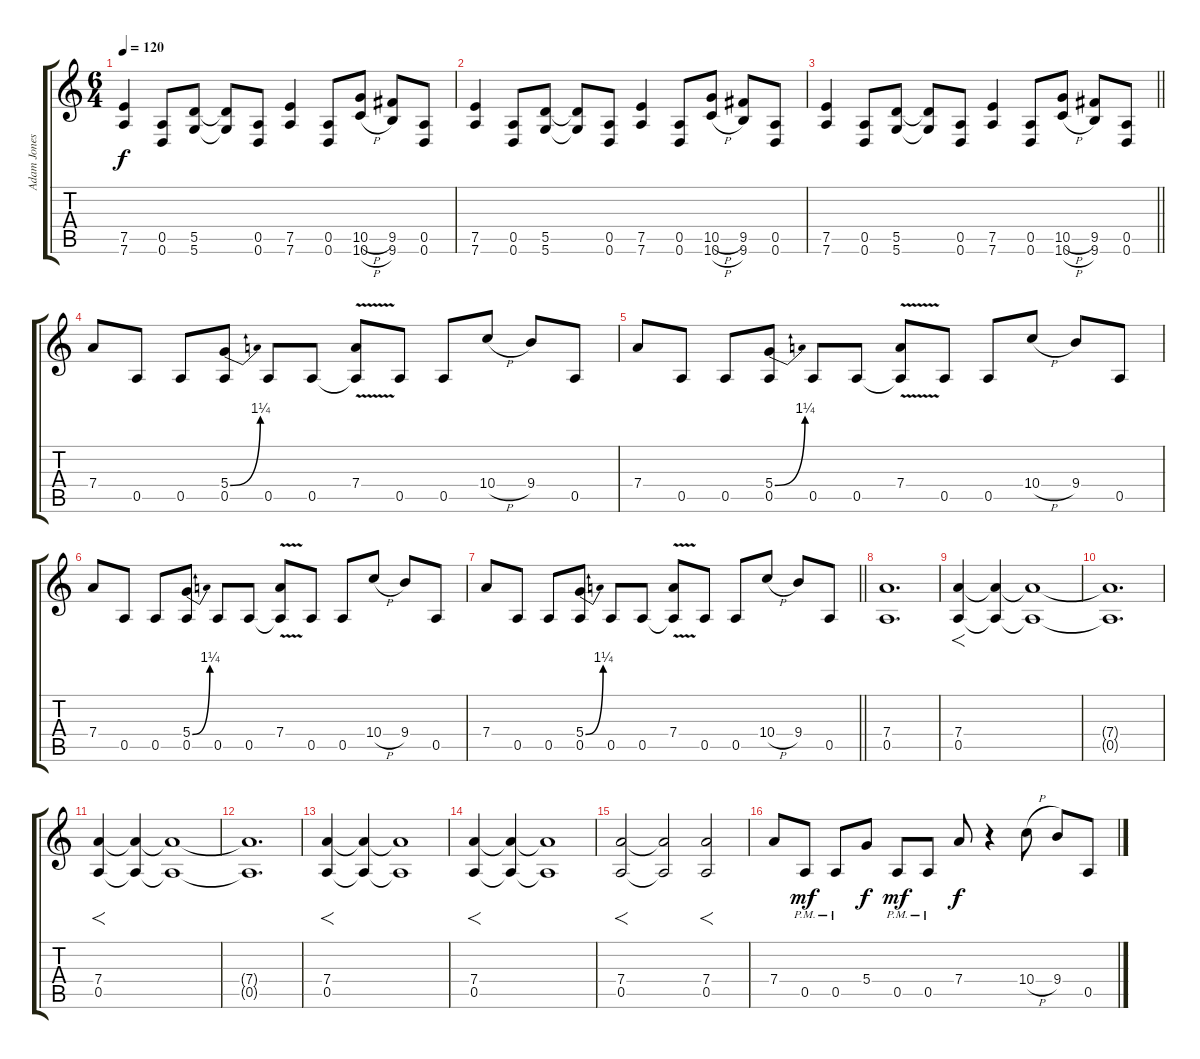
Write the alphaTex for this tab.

\track ("Adam Jones" "Adam Jones") {instrument overdrivenguitar}
\staff {score tabs}
\tuning (E4 B3 G3 D3 A2 D2) {hide}
\ts (6 4)
\tempo 120
\clef g2
\ks c
(7.5 7.6).4{dy f} (0.5 0.6).8 (5.5 5.6).8 (5.5{t} 5.6{t}).8 (0.5 0.6).8 (7.5 7.6).4 (0.5 0.6).8 (10.5{h} 10.6{h}).8 (9.5 9.6).8 (0.5 0.6).8 |
(7.5 7.6).4 (0.5 0.6).8 (5.5 5.6).8 (5.5{t} 5.6{t}).8 (0.5 0.6).8 (7.5 7.6).4 (0.5 0.6).8 (10.5{h} 10.6{h}).8 (9.5 9.6).8 (0.5 0.6).8 |
\barLineRight lightlight
(7.5 7.6).4 (0.5 0.6).8 (5.5 5.6).8 (5.5{t} 5.6{t}).8 (0.5 0.6).8 (7.5 7.6).4 (0.5 0.6).8 (10.5{h} 10.6{h}).8 (9.5 9.6).8 (0.5 0.6).8 |
\section ("" "")
7.4.8 0.5.8 0.5.8 (5.4{be (bend 0 0 60 5)} 0.5).8 0.5.8 0.5.8 (7.4{v} 0.5{t}).8 0.5.8 0.5.8 10.4{h}.8 9.4.8 0.5.8 |
7.4.8 0.5.8 0.5.8 (5.4{be (bend 0 0 60 5)} 0.5).8 0.5.8 0.5.8 (7.4{v} 0.5{t}).8 0.5.8 0.5.8 10.4{h}.8 9.4.8 0.5.8 |
7.4.8 0.5.8 0.5.8 (5.4{be (bend 0 0 60 5)} 0.5).8 0.5.8 0.5.8 (7.4{v} 0.5{t}).8 0.5.8 0.5.8 10.4{h}.8 9.4.8 0.5.8 |
\barLineRight lightlight
7.4.8 0.5.8 0.5.8 (5.4{be (bend 0 0 60 5)} 0.5).8 0.5.8 0.5.8 (7.4{v} 0.5{t}).8 0.5.8 0.5.8 10.4{h}.8 9.4.8 0.5.8 |
\section ("" "")
(7.4 0.5).1{d} |
(7.4 0.5).4{f} (7.4{t} 0.5{t}).4 (7.4{t} 0.5{t}).1 |
(7.4{t} 0.5{t}).1{d} |
(7.4 0.5).4{f} (7.4{t} 0.5{t}).4 (7.4{t} 0.5{t}).1 |
(7.4{t} 0.5{t}).1{d} |
(7.4 0.5).4{f} (7.4{t} 0.5{t}).4 (7.4{t} 0.5{t}).1 |
(7.4 0.5).4{f} (7.4{t} 0.5{t}).4 (7.4{t} 0.5{t}).1 |
(7.4 0.5).2{f} (7.4{t} 0.5{t}).2 (7.4 0.5).2{f} |
7.4.8 0.5{pm}.8{dy mf} 0.5{pm}.8 5.4.8{dy f} 0.5{pm}.8{dy mf} 0.5{pm}.8 7.4.8{dy f} r.4 10.4{h}.8 9.4.8 0.5.8
